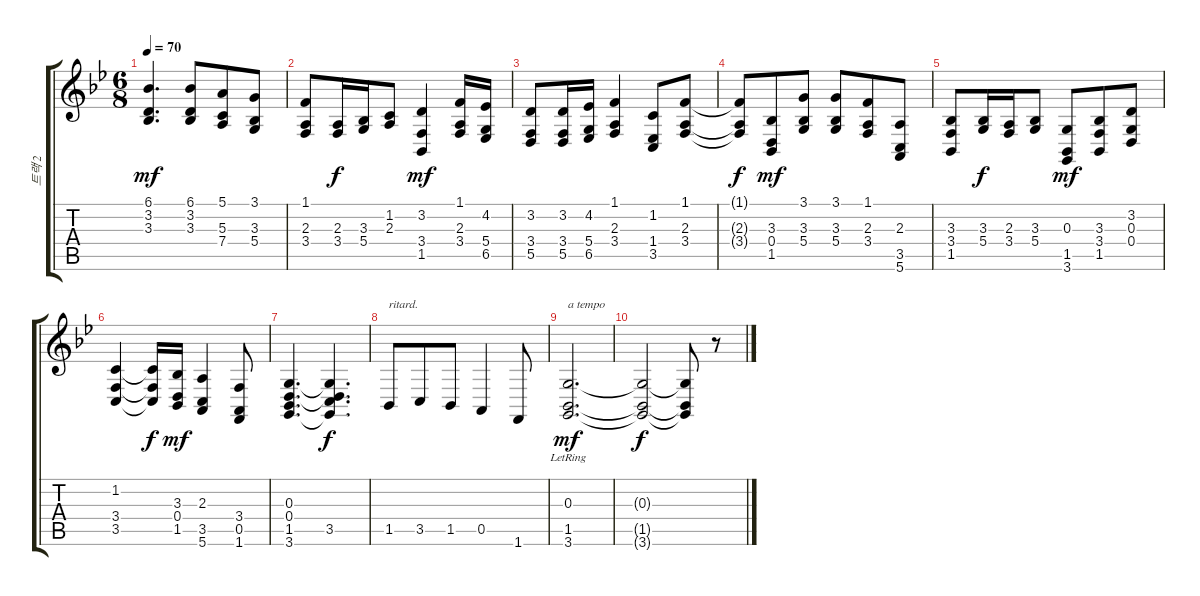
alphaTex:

\track ("트랙 2" "트랙 2") {instrument violin}
\staff {score tabs}
\tuning (E4 B3 G3 D3 A2 E2) {hide}
\ts (6 8)
\tempo 70
\clef g2
\ks bb
(6.1 3.2 3.3).4{d dy mf} (6.1 3.2 3.3).8 (5.1 5.3 7.4).8 (3.1 3.3 5.4).8 |
(1.1 2.3 3.4).8 (2.3 3.4).16{dy f} (3.3 5.4).16 (1.2 2.3).8 (3.2 3.4 1.5).4{dy mf} (1.1 2.3 3.4).16 (4.2 5.4 6.5).16 |
(3.2 3.4 5.5).8 (3.2 3.4 5.5).16 (4.2 5.4 6.5).16 (1.1 2.3 3.4).4 (1.2 1.4 3.5).8 (1.1 2.3 3.4).8 |
(1.1{t} 2.3{t} 3.4{t}).8{dy f} (3.3 0.4 1.5).8{dy mf} (3.1 3.3 5.4).8 (3.1 3.3 5.4).8 (1.1 2.3 3.4).8 (2.3 3.5 5.6).8 |
(3.3 3.4 1.5).8 (3.3 5.4).16{dy f} (2.3 3.4).16 (3.3 5.4).8 (0.3 1.5 3.6).8{dy mf} (3.3 3.4 1.5).8 (3.2 0.3 0.4).8 |
(1.2 3.4 3.5).4 (1.2{t} 3.4{t} 3.5{t}).16{dy f} (3.3 0.4 1.5).16{dy mf} (2.3 3.5 5.6).4 (3.4 0.5 1.6).8 |
(0.3 0.4 1.5 3.6).4{d} (0.3{t} 0.4{t} 3.5 3.6{t}).4{d dy f} |
1.5.8{txt "ritard."} 3.5.8 1.5.8 0.5.4 1.6.8 |
(0.3{lr} 1.5{lr} 3.6{lr}).2{d txt "a tempo" dy mf} |
(0.3{t} 1.5{t} 3.6{t}).2{dy f} (0.3{t} 1.5{t} 3.6{t}).8 r.8
